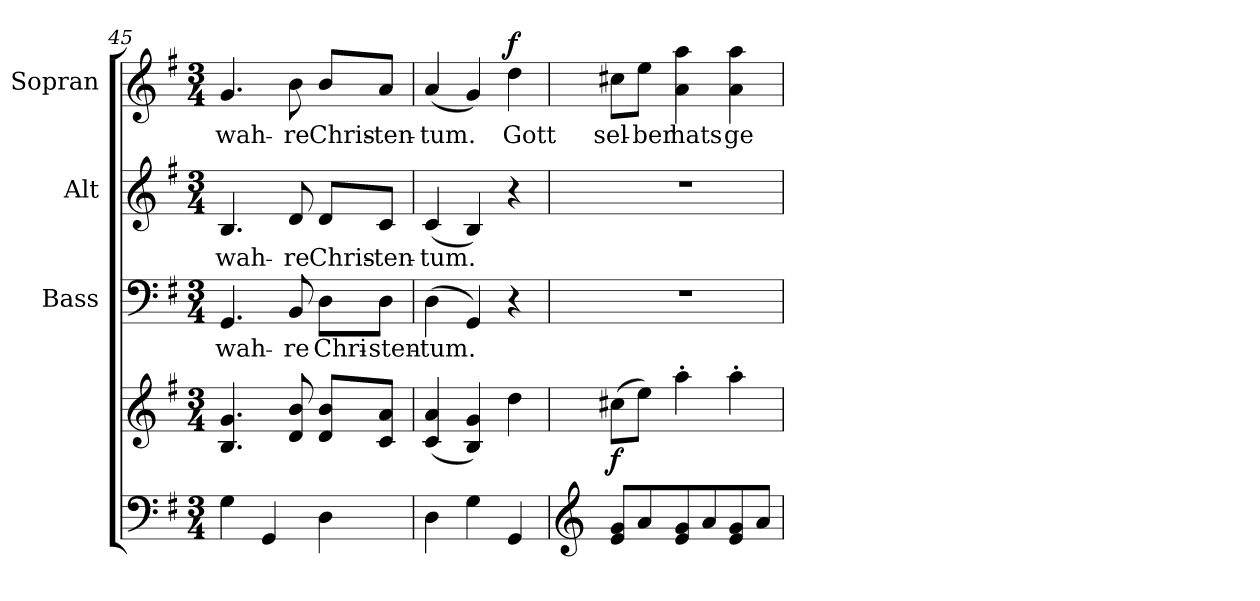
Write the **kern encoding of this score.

**kern	**kern	**dynam	**kern	**text	**kern	**text	**kern	**text	**dynam
*part4	*part4	*part4	*part3	*part3	*part2	*part2	*part1	*part1	*part1
*staff5	*staff4	*staff4/5	*staff3	*staff3	*staff2	*staff2	*staff1	*staff1	*staff1
*	*	*	*I"Bass	*	*I"Alt	*	*I"Sopran	*	*
*	*	*	*I'B.	*	*I'A.	*	*I'S.	*	*
!!LO:LB:g=z
*clefF4	*clefG2	*	*clefF4	*	*clefG2	*	*clefG2	*	*
*k[f#]	*k[f#]	*	*k[f#]	*	*k[f#]	*	*k[f#]	*	*
*G:	*G:	*	*G:	*	*G:	*	*G:	*	*
*M3/4	*M3/4	*	*M3/4	*	*M3/4	*	*M3/4	*	*
=45	=45	=45	=45	=45	=45	=45	=45	=45	=45
!	!	!	!	!LO:LY:b	!	!LO:LY:b	!	!LO:LY:b	!
4G\	4.B/ 4.g/	.	4.GG/	wah-	4.B/	wah-	4.g/	wah-	.
4GG/	.	.	.	.	.	.	.	.	.
!	!	!	!	!LO:LY:b	!	!LO:LY:b	!	!LO:LY:b	!
.	8d/ 8b/	.	8BB/	-re	8d/	-re	8b\	-re	.
!	!	!	!	!LO:LY:b	!	!LO:LY:b	!	!LO:LY:b	!
4D\	8d/ 8b/L	.	8D\L	Chri-	8d/L	Chris-	8b/L	Chris-	.
!	!	!	!	!LO:LY:b	!	!LO:LY:b	!	!LO:LY:b	!
.	8c/ 8a/J	.	8D\J	-sten-	8c/J	-ten-	8a/J	-ten-	.
=46	=46	=46	=46	=46	=46	=46	=46	=46	=46
!	!	!	!	!LO:LY:b	!	!LO:LY:b	!	!LO:LY:b	!
4D\	(<4c/ 4a/	.	(>4D\	-tum.	(<4c/	-tum.	(<4a/	-tum.	.
4G\	4B/ 4g/)	.	4GG/)	.	4B/)	.	4g/)	.	.
!	!	!	!	!	!	!	!	!LO:LY:b	!LO:DY:a
4GG/	4dd\	.	4r	.	4r	.	4dd\	Gott	f
=47	=47	=47	=47	=47	=47	=47	=47	=47	=47
*clefG2	*	*	*	*	*	*	*	*	*
!	!	!LO:DY:b	!	!	!	!	!	!LO:LY:b	!
8e/ 8g/L	(>8cc#X\L	f	2.r	.	2.r	.	8cc#X\L	sel-	.
!	!	!	!	!	!	!	!	!LO:LY:b	!
8a/	8ee\J)	.	.	.	.	.	8ee\J	-ber	.
!	!	!	!	!	!	!	!	!LO:LY:b	!
8e/ 8g/	4aa'>\	.	.	.	.	.	4a!\ 4aa\	hats	.
8a/	.	.	.	.	.	.	.	.	.
!	!	!	!	!	!	!	!	!LO:LY:b	!
8e/ 8g/	4aa'>\	.	.	.	.	.	4a!\ 4aa\	ge-	.
8a/J	.	.	.	.	.	.	.	.	.
=	=	=	=	=	=	=	=	=	=
*-	*-	*-	*-	*-	*-	*-	*-	*-	*-
